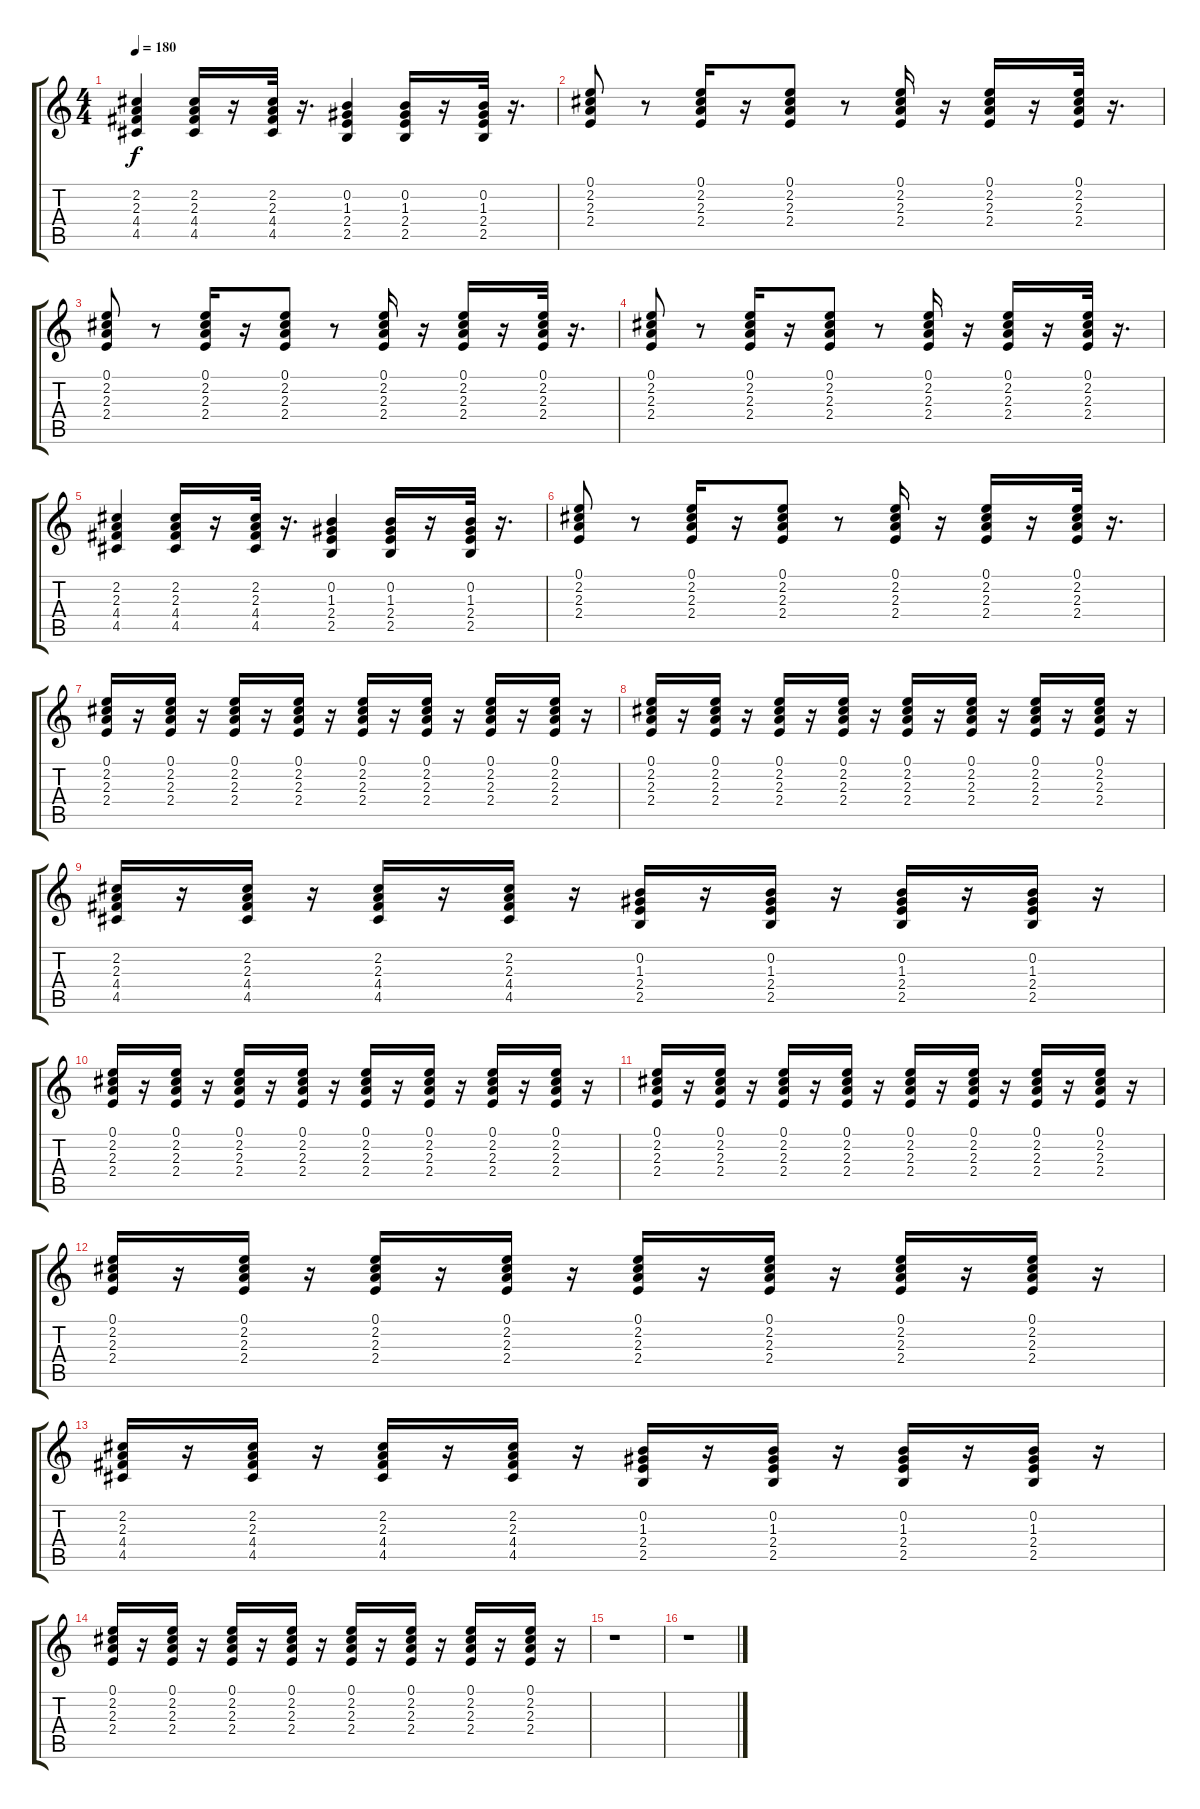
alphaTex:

\track "" {instrument acousticguitarsteel}
\staff {score tabs}
\tuning (E4 B3 G3 D3 A2 E2) {hide}
\ts (4 4)
\tempo 180
\clef g2
\ks c
(2.2 2.3 4.4 4.5).4{dy f} (2.2 2.3 4.4 4.5).16 r.16 (2.2 2.3 4.4 4.5).32 r.16{d} (0.2 1.3 2.4 2.5).4 (0.2 1.3 2.4 2.5).16 r.16 (0.2 1.3 2.4 2.5).32 r.16{d} |
(0.1 2.2 2.3 2.4).8 r.8 (0.1 2.2 2.3 2.4).16 r.16 (0.1 2.2 2.3 2.4).8 r.8 (0.1 2.2 2.3 2.4).16 r.16 (0.1 2.2 2.3 2.4).16 r.16 (0.1 2.2 2.3 2.4).32 r.16{d} |
(0.1 2.2 2.3 2.4).8 r.8 (0.1 2.2 2.3 2.4).16 r.16 (0.1 2.2 2.3 2.4).8 r.8 (0.1 2.2 2.3 2.4).16 r.16 (0.1 2.2 2.3 2.4).16 r.16 (0.1 2.2 2.3 2.4).32 r.16{d} |
(0.1 2.2 2.3 2.4).8 r.8 (0.1 2.2 2.3 2.4).16 r.16 (0.1 2.2 2.3 2.4).8 r.8 (0.1 2.2 2.3 2.4).16 r.16 (0.1 2.2 2.3 2.4).16 r.16 (0.1 2.2 2.3 2.4).32 r.16{d} |
(2.2 2.3 4.4 4.5).4 (2.2 2.3 4.4 4.5).16 r.16 (2.2 2.3 4.4 4.5).32 r.16{d} (0.2 1.3 2.4 2.5).4 (0.2 1.3 2.4 2.5).16 r.16 (0.2 1.3 2.4 2.5).32 r.16{d} |
(0.1 2.2 2.3 2.4).8 r.8 (0.1 2.2 2.3 2.4).16 r.16 (0.1 2.2 2.3 2.4).8 r.8 (0.1 2.2 2.3 2.4).16 r.16 (0.1 2.2 2.3 2.4).16 r.16 (0.1 2.2 2.3 2.4).32 r.16{d} |
(0.1 2.2 2.3 2.4).16 r.16 (0.1 2.2 2.3 2.4).16 r.16 (0.1 2.2 2.3 2.4).16 r.16 (0.1 2.2 2.3 2.4).16 r.16 (0.1 2.2 2.3 2.4).16 r.16 (0.1 2.2 2.3 2.4).16 r.16 (0.1 2.2 2.3 2.4).16 r.16 (0.1 2.2 2.3 2.4).16 r.16 |
(0.1 2.2 2.3 2.4).16 r.16 (0.1 2.2 2.3 2.4).16 r.16 (0.1 2.2 2.3 2.4).16 r.16 (0.1 2.2 2.3 2.4).16 r.16 (0.1 2.2 2.3 2.4).16 r.16 (0.1 2.2 2.3 2.4).16 r.16 (0.1 2.2 2.3 2.4).16 r.16 (0.1 2.2 2.3 2.4).16 r.16 |
(2.2 2.3 4.4 4.5).16 r.16 (2.2 2.3 4.4 4.5).16 r.16 (2.2 2.3 4.4 4.5).16 r.16 (2.2 2.3 4.4 4.5).16 r.16 (0.2 1.3 2.4 2.5).16 r.16 (0.2 1.3 2.4 2.5).16 r.16 (0.2 1.3 2.4 2.5).16 r.16 (0.2 1.3 2.4 2.5).16 r.16 |
(0.1 2.2 2.3 2.4).16 r.16 (0.1 2.2 2.3 2.4).16 r.16 (0.1 2.2 2.3 2.4).16 r.16 (0.1 2.2 2.3 2.4).16 r.16 (0.1 2.2 2.3 2.4).16 r.16 (0.1 2.2 2.3 2.4).16 r.16 (0.1 2.2 2.3 2.4).16 r.16 (0.1 2.2 2.3 2.4).16 r.16 |
(0.1 2.2 2.3 2.4).16 r.16 (0.1 2.2 2.3 2.4).16 r.16 (0.1 2.2 2.3 2.4).16 r.16 (0.1 2.2 2.3 2.4).16 r.16 (0.1 2.2 2.3 2.4).16 r.16 (0.1 2.2 2.3 2.4).16 r.16 (0.1 2.2 2.3 2.4).16 r.16 (0.1 2.2 2.3 2.4).16 r.16 |
(0.1 2.2 2.3 2.4).16 r.16 (0.1 2.2 2.3 2.4).16 r.16 (0.1 2.2 2.3 2.4).16 r.16 (0.1 2.2 2.3 2.4).16 r.16 (0.1 2.2 2.3 2.4).16 r.16 (0.1 2.2 2.3 2.4).16 r.16 (0.1 2.2 2.3 2.4).16 r.16 (0.1 2.2 2.3 2.4).16 r.16 |
(2.2 2.3 4.4 4.5).16 r.16 (2.2 2.3 4.4 4.5).16 r.16 (2.2 2.3 4.4 4.5).16 r.16 (2.2 2.3 4.4 4.5).16 r.16 (0.2 1.3 2.4 2.5).16 r.16 (0.2 1.3 2.4 2.5).16 r.16 (0.2 1.3 2.4 2.5).16 r.16 (0.2 1.3 2.4 2.5).16 r.16 |
(0.1 2.2 2.3 2.4).16 r.16 (0.1 2.2 2.3 2.4).16 r.16 (0.1 2.2 2.3 2.4).16 r.16 (0.1 2.2 2.3 2.4).16 r.16 (0.1 2.2 2.3 2.4).16 r.16 (0.1 2.2 2.3 2.4).16 r.16 (0.1 2.2 2.3 2.4).16 r.16 (0.1 2.2 2.3 2.4).16 r.16 |
r.1 |
r.1
